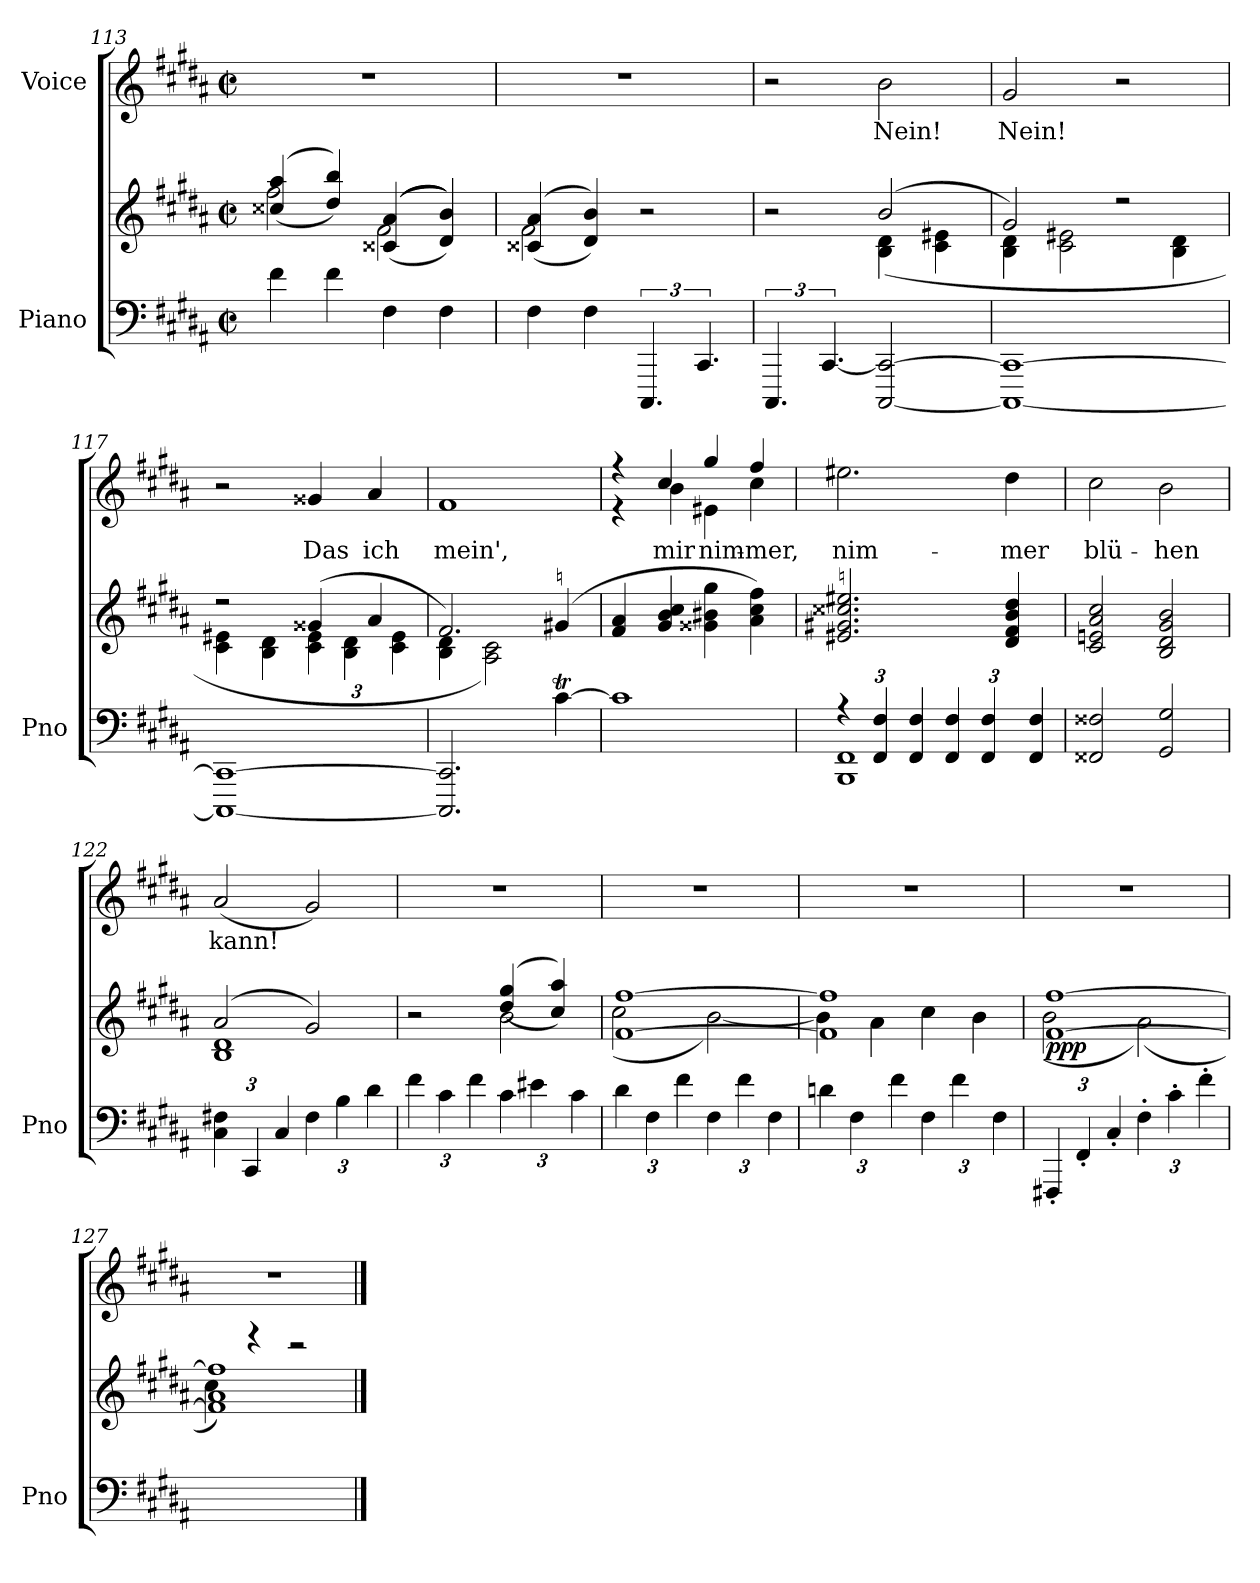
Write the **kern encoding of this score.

**kern	**kern	**dynam	**kern	**text
*part2	*part2	*part2	*part1	*part1
*staff3	*staff2	*staff2/3	*staff1	*staff1
*I"Piano	*	*	*I"Voice	*
*I'Pno	*	*	*	*
*clefF4	*clefG2	*	*clefG2	*
*k[f#c#g#d#a#]	*k[f#c#g#d#a#]	*	*k[f#c#g#d#a#]	*
*M2/2	*M2/2	*	*M2/2	*
*met(c|)	*met(c|)	*	*met(c|)	*
=113	=113	=113	=113	=113
*	*^	*	*	*
4f#\	((4cc##X/ 4aa#/	2ff#\	.	1r	.
4f#\	4dd#/ 4bb/))	.	.	.	.
4F#\	((((4c##X/ 4a#/	2f#\	.	.	.
4F#\	4d#/ 4b/))))	.	.	.	.
=114	=114	=114	=114	=114	=114
4F#\	((4c##X/ 4a#/	2f#\	.	1r	.
4F#\	4d#/ 4b/))	.	.	.	.
6.CCC#/	2ryy	2r	.	.	.
6.CC#/	.	.	.	.	.
=115	=115	=115	=115	=115	=115
6.CCC#/	2ryy	2r	.	2r	.
[6.CC#/	.	.	.	.	.
[2CCC#/ 2CC#/_	(2b/	(4B\ 4d#\	.	2b\	Nein!
.	.	4c#\ 4e#X\	.	.	.
=116	=116	=116	=116	=116	=116
1CCC#_ 1CC#_	2g#/)	4B\ 4d#\	.	2g#/	Nein!
.	.	2c#\ 2e#X\	.	.	.
.	2r	.	.	2r	.
.	.	4B\ 4d#\	.	.	.
=117	=117	=117	=117	=117	=117
1CCC#_ 1CC#_	2r	4c#\ 4e#X\	.	2r	.
.	.	4B\ 4d#\	.	.	.
*	*	*Xbrackettup	*	*	*
.	(4g##X/	6c#\ 6e#\	.	4g##X/	Das
.	.	6B\ 6d#\	.	.	.
.	4a#/	.	.	4a#/	ich
.	.	6c#\ 6e#\	.	.	.
=118	=118	=118	=118	=118	=118
2.CCC#/] 2.CC#/]	2.f#/)	4B\ 4d#\	.	1f#	mein',
.	.	2A#\ 2c#\)	.	.	.
!	!LO:TX:a:t=♮	!	!	!	!
[4c#T\	(4g#X/	4ryy	.	.	.
*	*v	*v	*	*	*
=119	=119	=119	=119	=119
*	*	*	*^	*
1c#]	4f#/ 4a#/	.	4r	4r	.
.	4g#/ 4b/ 4cc#/	.	4cc#/	4b\	mir
.	4g##X\ 4b#X\ 4gg#\	.	4gg#/	4e#X\	nim-
.	4a#\ 4cc#\ 4ff#\)	.	4ff#/	4cc#\	-mer,
*	*	*	*v	*v	*
=120	=120	=120	=120	=120
*Xbrackettup	*	*	*	*
*^	*	*	*^	*
!	!	!LO:TX:a:t=♮	!	!	!	!
*	*	*	*	*v	*v	*
6r	1BBB 1FF#	2.e#X/ 2.g#X/ 2.cc##X/ 2.ee#X/	.	2.ee#X\	nim-
6FF#/ 6F#/	.	.	.	.	.
6FF#/ 6F#/	.	.	.	.	.
6FF#/ 6F#/	.	.	.	.	.
6FF#/ 6F#/	.	.	.	.	.
.	.	4d#/ 4f#/ 4b/ 4dd#/	.	4dd#\	-mer
6FF#/ 6F#/	.	.	.	.	.
*v	*v	*	*	*	*
=121	=121	=121	=121	=121
2FF##X/ 2F##X/	2c#/ 2en/ 2a#/ 2cc#/	.	2cc#\	blü-
2GG#/ 2G#/	2B/ 2d#/ 2g#/ 2b/	.	2b\	-hen
=122	=122	=122	=122	=122
*	*^	*	*	*
6C#\ 6F#X\	(2a#/	1B 1d#	.	(2a#/	kann!
6CC#/	.	.	.	.	.
6C#/	.	.	.	.	.
6F#\	2g#/)	.	.	2g#/)	.
6B\	.	.	.	.	.
6d#\	.	.	.	.	.
=123	=123	=123	=123	=123	=123
6f#\	2ryy	2r	.	1r	.
6c#\	.	.	.	.	.
6f#\	.	.	.	.	.
6c#\	((4dd#/ 4gg#/	2b\	.	.	.
6e#X\	.	.	.	.	.
.	4cc#/ 4aa#/))	.	.	.	.
6c#\	.	.	.	.	.
=124	=124	=124	=124	=124	=124
6d#\	[1f# [1ff#	(2cc#\	.	1r	.
6F#\	.	.	.	.	.
6f#\	.	.	.	.	.
6F#\	.	[2b\)	.	.	.
6f#\	.	.	.	.	.
6F#\	.	.	.	.	.
=125	=125	=125	=125	=125	=125
6dn\	1f#] 1ff#]	4b\]	.	1r	.
6F#\	.	.	.	.	.
.	.	4a#\	.	.	.
6f#\	.	.	.	.	.
6F#\	.	4cc#\	.	.	.
6f#\	.	.	.	.	.
.	.	4b\	.	.	.
6F#\	.	.	.	.	.
=126	=126	=126	=126	=126	=126
!	!	!	!LO:DY:b	!	!
6FFF#X'/	[1f# [1ff#	(2b\	ppp	1r	.
6FF#'/	.	.	.	.	.
6C#'/	.	.	.	.	.
6F#'<\	.	(2a#\)	.	.	.
6c#'<\	.	.	.	.	.
6f#'<\	.	.	.	.	.
=127	=127	=127	=127	=127	=127
1ryy	4cc#\	1f#] 1a# 1ff#])	.	1r	.
.	4r	.	.	.	.
.	2r	.	.	.	.
*	*v	*v	*	*	*
==	==	==	==	==
*-	*-	*-	*-	*-
